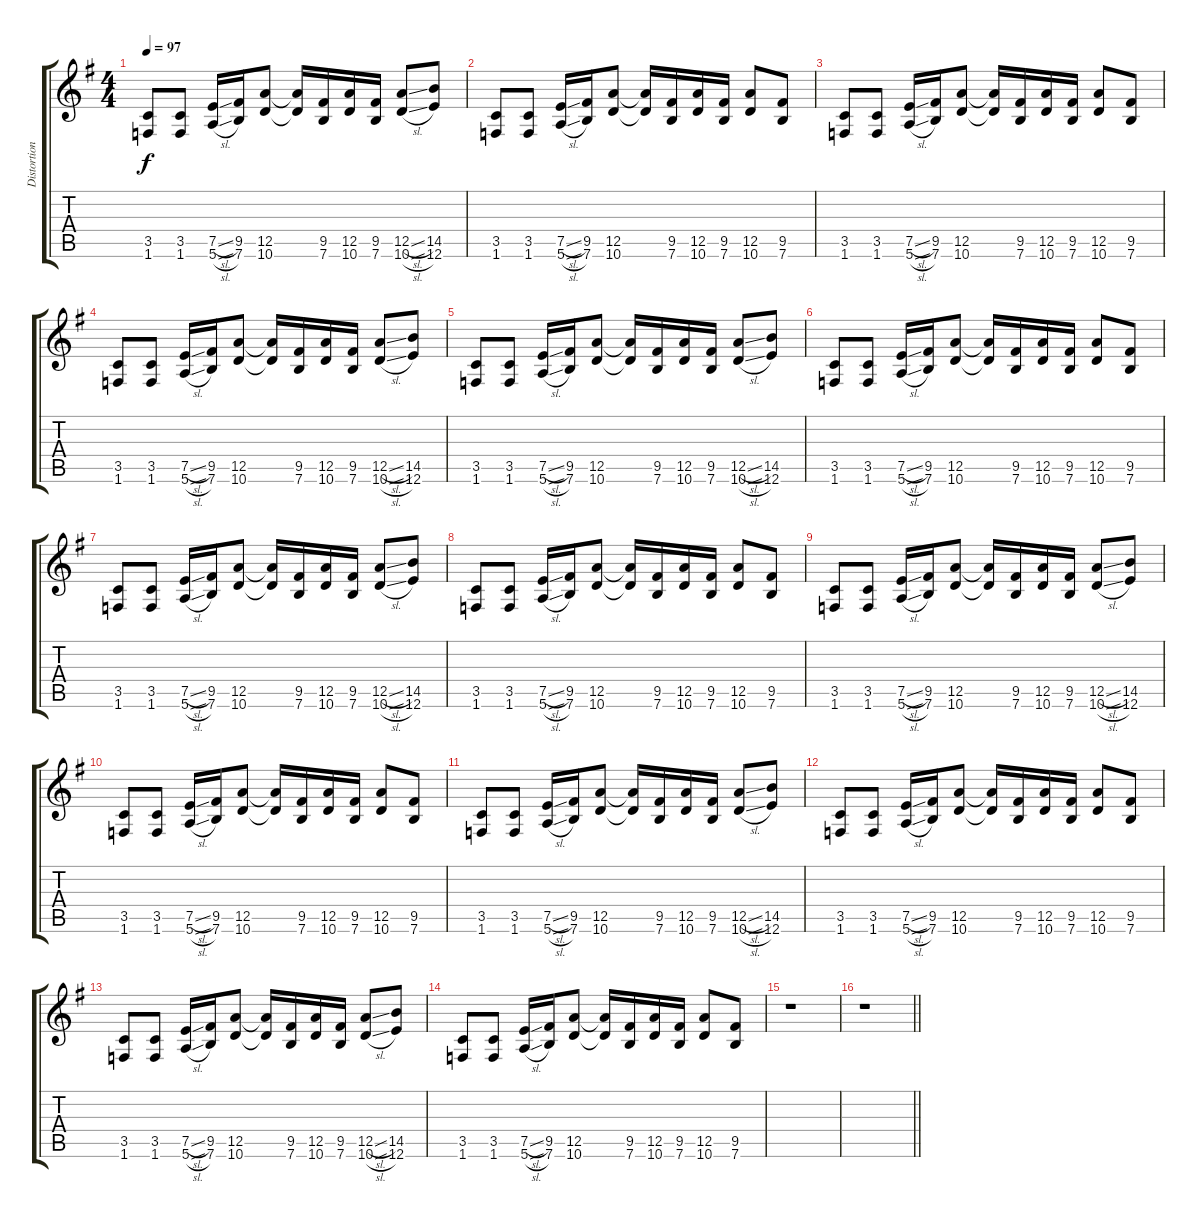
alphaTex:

\track ("Distortion" "Distortion") {instrument distortionguitar}
\staff {score tabs}
\tuning (E4 B3 G3 D3 A2 E2) {hide}
\ts (4 4)
\tempo 97
\clef g2
\ks g
(3.5 1.6).8{dy f} (3.5 1.6).8 (7.5{sl} 5.6{sl}).16 (9.5 7.6).16 (12.5 10.6).8 (12.5{t} 10.6{t}).16 (9.5 7.6).16 (12.5 10.6).16 (9.5 7.6).16 (12.5{sl} 10.6{sl}).8 (14.5 12.6).8 |
(3.5 1.6).8 (3.5 1.6).8 (7.5{sl} 5.6{sl}).16 (9.5 7.6).16 (12.5 10.6).8 (12.5{t} 10.6{t}).16 (9.5 7.6).16 (12.5 10.6).16 (9.5 7.6).16 (12.5 10.6).8 (9.5 7.6).8 |
(3.5 1.6).8 (3.5 1.6).8 (7.5{sl} 5.6{sl}).16 (9.5 7.6).16 (12.5 10.6).8 (12.5{t} 10.6{t}).16 (9.5 7.6).16 (12.5 10.6).16 (9.5 7.6).16 (12.5 10.6).8 (9.5 7.6).8 |
(3.5 1.6).8 (3.5 1.6).8 (7.5{sl} 5.6{sl}).16 (9.5 7.6).16 (12.5 10.6).8 (12.5{t} 10.6{t}).16 (9.5 7.6).16 (12.5 10.6).16 (9.5 7.6).16 (12.5{sl} 10.6{sl}).8 (14.5 12.6).8 |
(3.5 1.6).8 (3.5 1.6).8 (7.5{sl} 5.6{sl}).16 (9.5 7.6).16 (12.5 10.6).8 (12.5{t} 10.6{t}).16 (9.5 7.6).16 (12.5 10.6).16 (9.5 7.6).16 (12.5{sl} 10.6{sl}).8 (14.5 12.6).8 |
(3.5 1.6).8 (3.5 1.6).8 (7.5{sl} 5.6{sl}).16 (9.5 7.6).16 (12.5 10.6).8 (12.5{t} 10.6{t}).16 (9.5 7.6).16 (12.5 10.6).16 (9.5 7.6).16 (12.5 10.6).8 (9.5 7.6).8 |
(3.5 1.6).8 (3.5 1.6).8 (7.5{sl} 5.6{sl}).16 (9.5 7.6).16 (12.5 10.6).8 (12.5{t} 10.6{t}).16 (9.5 7.6).16 (12.5 10.6).16 (9.5 7.6).16 (12.5{sl} 10.6{sl}).8 (14.5 12.6).8 |
(3.5 1.6).8 (3.5 1.6).8 (7.5{sl} 5.6{sl}).16 (9.5 7.6).16 (12.5 10.6).8 (12.5{t} 10.6{t}).16 (9.5 7.6).16 (12.5 10.6).16 (9.5 7.6).16 (12.5 10.6).8 (9.5 7.6).8 |
(3.5 1.6).8 (3.5 1.6).8 (7.5{sl} 5.6{sl}).16 (9.5 7.6).16 (12.5 10.6).8 (12.5{t} 10.6{t}).16 (9.5 7.6).16 (12.5 10.6).16 (9.5 7.6).16 (12.5{sl} 10.6{sl}).8 (14.5 12.6).8 |
(3.5 1.6).8 (3.5 1.6).8 (7.5{sl} 5.6{sl}).16 (9.5 7.6).16 (12.5 10.6).8 (12.5{t} 10.6{t}).16 (9.5 7.6).16 (12.5 10.6).16 (9.5 7.6).16 (12.5 10.6).8 (9.5 7.6).8 |
(3.5 1.6).8 (3.5 1.6).8 (7.5{sl} 5.6{sl}).16 (9.5 7.6).16 (12.5 10.6).8 (12.5{t} 10.6{t}).16 (9.5 7.6).16 (12.5 10.6).16 (9.5 7.6).16 (12.5{sl} 10.6{sl}).8 (14.5 12.6).8 |
(3.5 1.6).8 (3.5 1.6).8 (7.5{sl} 5.6{sl}).16 (9.5 7.6).16 (12.5 10.6).8 (12.5{t} 10.6{t}).16 (9.5 7.6).16 (12.5 10.6).16 (9.5 7.6).16 (12.5 10.6).8 (9.5 7.6).8 |
(3.5 1.6).8 (3.5 1.6).8 (7.5{sl} 5.6{sl}).16 (9.5 7.6).16 (12.5 10.6).8 (12.5{t} 10.6{t}).16 (9.5 7.6).16 (12.5 10.6).16 (9.5 7.6).16 (12.5{sl} 10.6{sl}).8 (14.5 12.6).8 |
(3.5 1.6).8 (3.5 1.6).8 (7.5{sl} 5.6{sl}).16 (9.5 7.6).16 (12.5 10.6).8 (12.5{t} 10.6{t}).16 (9.5 7.6).16 (12.5 10.6).16 (9.5 7.6).16 (12.5 10.6).8 (9.5 7.6).8 |
r.1 |
\barLineRight lightlight
r.1
